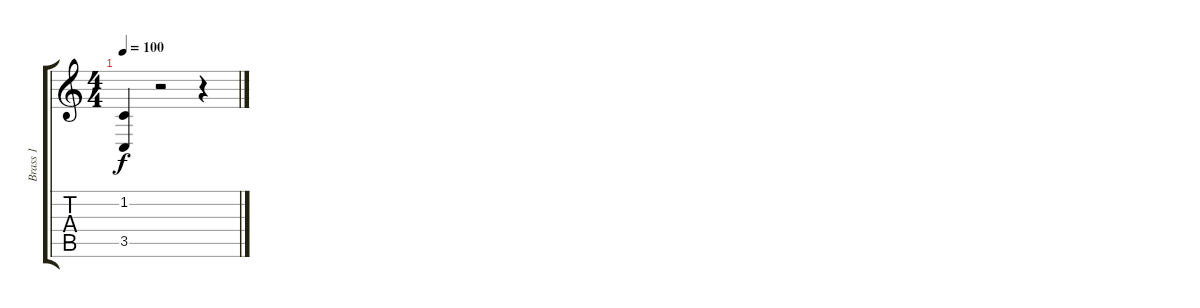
\track ("Brass 1" "Brass 1") {instrument brasssection}
\staff {score tabs}
\tuning (E4 B3 G3 D3 A2 E2) {hide}
\ts (4 4)
\tempo 100
\clef g2
\ks c
(1.2{t} 3.5{t}).4{dy f} r.2 r.4
